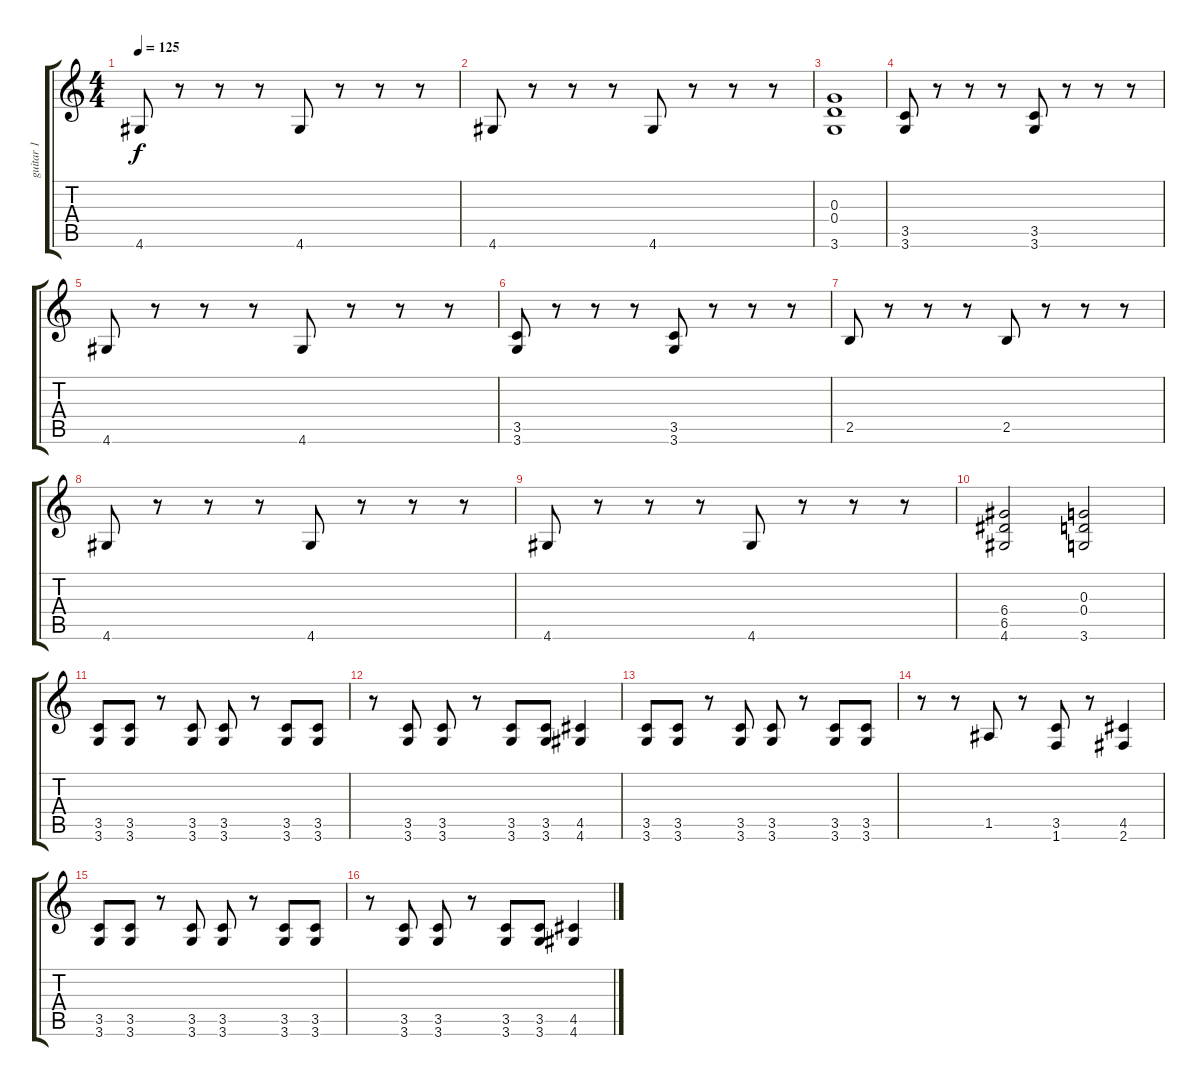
\track ("guitar 1" "guitar 1") {instrument distortionguitar}
\staff {score tabs}
\tuning (E4 B3 G3 D3 A2 E2) {hide}
\ts (4 4)
\tempo 125
\clef g2
\ks c
4.6.8{dy f} r.8 r.8 r.8 4.6.8 r.8 r.8 r.8 |
4.6.8 r.8 r.8 r.8 4.6.8 r.8 r.8 r.8 |
(0.3 0.4 3.6).1 |
(3.5 3.6).8 r.8 r.8 r.8 (3.5 3.6).8 r.8 r.8 r.8 |
4.6.8 r.8 r.8 r.8 4.6.8 r.8 r.8 r.8 |
(3.5 3.6).8 r.8 r.8 r.8 (3.5 3.6).8 r.8 r.8 r.8 |
2.5.8 r.8 r.8 r.8 2.5.8 r.8 r.8 r.8 |
4.6.8 r.8 r.8 r.8 4.6.8 r.8 r.8 r.8 |
4.6.8 r.8 r.8 r.8 4.6.8 r.8 r.8 r.8 |
(6.4 6.5 4.6).2 (0.3 0.4 3.6).2 |
(3.5 3.6).8 (3.5 3.6).8 r.8 (3.5 3.6).8 (3.5 3.6).8 r.8 (3.5 3.6).8 (3.5 3.6).8 |
r.8 (3.5 3.6).8 (3.5 3.6).8 r.8 (3.5 3.6).8 (3.5 3.6).8 (4.5 4.6).4 |
(3.5 3.6).8 (3.5 3.6).8 r.8 (3.5 3.6).8 (3.5 3.6).8 r.8 (3.5 3.6).8 (3.5 3.6).8 |
r.8 r.8 1.5.8 r.8 (3.5 1.6).8 r.8 (4.5 2.6).4 |
(3.5 3.6).8 (3.5 3.6).8 r.8 (3.5 3.6).8 (3.5 3.6).8 r.8 (3.5 3.6).8 (3.5 3.6).8 |
r.8 (3.5 3.6).8 (3.5 3.6).8 r.8 (3.5 3.6).8 (3.5 3.6).8 (4.5 4.6).4
